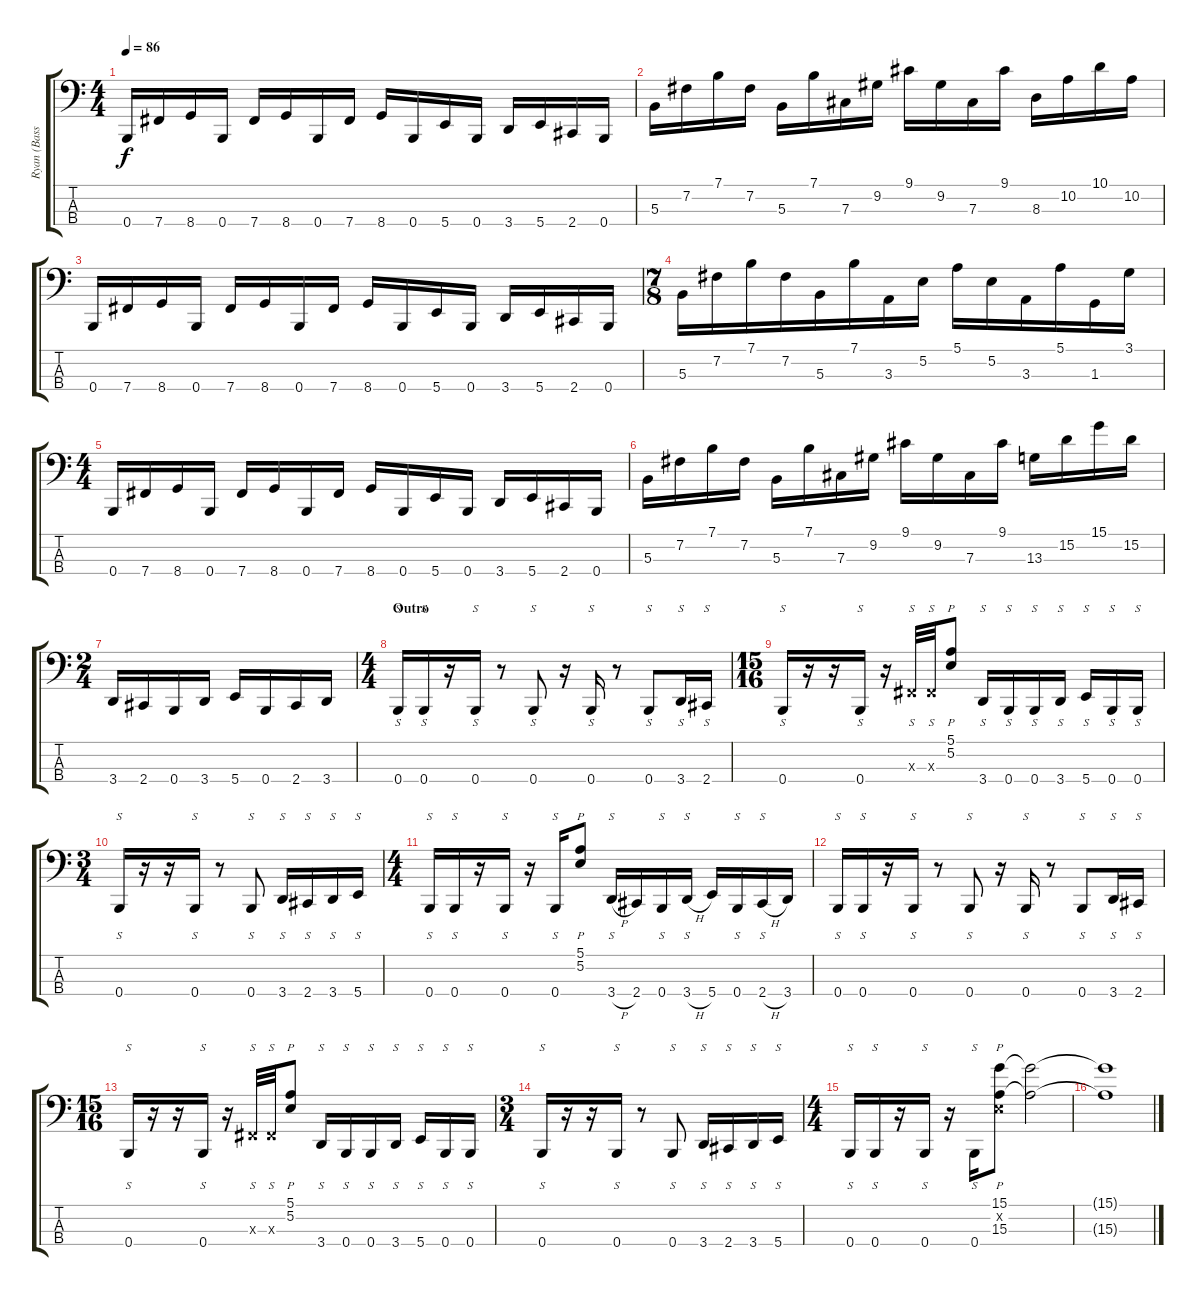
\track ("Ryan (Bass)" "Ryan (Bass") {instrument slapbass2}
\staff {score tabs}
\tuning (E2 B1 Gb1 B0) {hide}
\ts (4 4)
\tempo 86
\clef f4
\ks c
0.4.16{dy f} 7.4.16 8.4.16 0.4.16 7.4.16 8.4.16 0.4.16 7.4.16 8.4.16 0.4.16 5.4.16 0.4.16 3.4.16 5.4.16 2.4.16 0.4.16 |
5.3.16 7.2.16 7.1.16 7.2.16 5.3.16 7.1.16 7.3.16 9.2.16 9.1.16 9.2.16 7.3.16 9.1.16 8.3.16 10.2.16 10.1.16 10.2.16 |
0.4.16 7.4.16 8.4.16 0.4.16 7.4.16 8.4.16 0.4.16 7.4.16 8.4.16 0.4.16 5.4.16 0.4.16 3.4.16 5.4.16 2.4.16 0.4.16 |
\ts (7 8)
5.3.16 7.2.16 7.1.16 7.2.16 5.3.16 7.1.16 3.3.16 5.2.16 5.1.16 5.2.16 3.3.16 5.1.16 1.3.16 3.1.16 |
\ts (4 4)
0.4.16 7.4.16 8.4.16 0.4.16 7.4.16 8.4.16 0.4.16 7.4.16 8.4.16 0.4.16 5.4.16 0.4.16 3.4.16 5.4.16 2.4.16 0.4.16 |
5.3.16 7.2.16 7.1.16 7.2.16 5.3.16 7.1.16 7.3.16 9.2.16 9.1.16 9.2.16 7.3.16 9.1.16 13.3.16 15.2.16 15.1.16 15.2.16 |
\ts (2 4)
3.4.16 2.4.16 0.4.16 3.4.16 5.4.16 0.4.16 2.4.16 3.4.16 |
\ts (4 4)
\section ("" "Outro")
0.4.16{s} 0.4.16{s} r.16 0.4.16{s} r.8 0.4.8{s} r.16 0.4.16{s} r.8 0.4.8{s} 3.4.16{s} 2.4.16{s} |
\ts (15 16)
0.4.16{s} r.16 r.16 0.4.16{s} r.16 0.3{x}.32{s} 0.3{x}.32{s} (5.1 5.2).8{p} 3.4.16{s} 0.4.16{s} 0.4.16{s} 3.4.16{s} 5.4.16{s} 0.4.16{s} 0.4.16{s} |
\ts (3 4)
0.4.16{s} r.16 r.16 0.4.16{s} r.8 0.4.8{s} 3.4.16{s} 2.4.16{s} 3.4.16{s} 5.4.16{s} |
\ts (4 4)
0.4.16{s} 0.4.16{s} r.16 0.4.16{s} r.16 0.4.16{s} (5.1 5.2).8{p} 3.4{h}.16{s} 2.4.16 0.4.16{s} 3.4{h}.16{s} 5.4.16 0.4.16{s} 2.4{h}.16{s} 3.4.16 |
0.4.16{s} 0.4.16{s} r.16 0.4.16{s} r.8 0.4.8{s} r.16 0.4.16{s} r.8 0.4.8{s} 3.4.16{s} 2.4.16{s} |
\ts (15 16)
0.4.16{s} r.16 r.16 0.4.16{s} r.16 0.3{x}.32{s} 0.3{x}.32{s} (5.1 5.2).8{p} 3.4.16{s} 0.4.16{s} 0.4.16{s} 3.4.16{s} 5.4.16{s} 0.4.16{s} 0.4.16{s} |
\ts (3 4)
0.4.16{s} r.16 r.16 0.4.16{s} r.8 0.4.8{s} 3.4.16{s} 2.4.16{s} 3.4.16{s} 5.4.16{s} |
\ts (4 4)
0.4.16{s} 0.4.16{s} r.16 0.4.16{s} r.16 0.4.16{s} (15.1 5.2{x} 15.3).8{p} (15.1{t} 15.3{t}).2 |
(15.1{t} 15.3{t}).1
